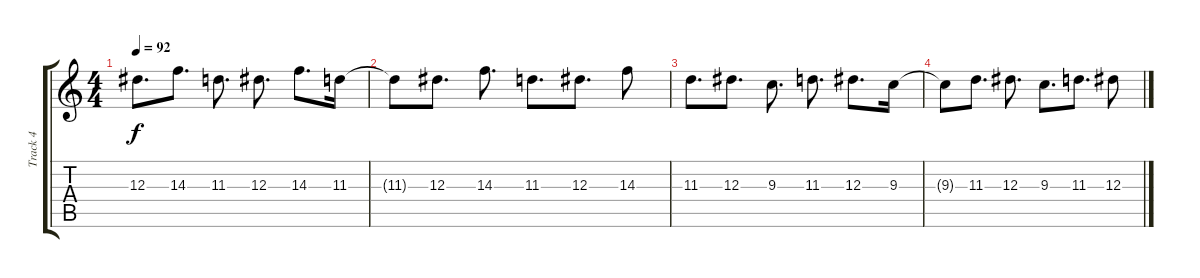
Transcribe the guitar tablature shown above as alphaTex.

\track ("Track 4" "Track 4") {instrument electricguitarjazz}
\staff {score tabs}
\tuning (C4 G3 Eb3 Bb2 F2 C2) {hide}
\ts (4 4)
\tempo 92
\clef g2
\ks c
12.3.8{d dy f} 14.3.8{d} 11.3.8{d} 12.3.8{d} 14.3.8{d} 11.3.16 |
11.3{t}.8 12.3.8{d} 14.3.8{d} 11.3.8{d} 12.3.8{d} 14.3.8 |
11.3.8{d} 12.3.8{d} 9.3.8{d} 11.3.8{d} 12.3.8{d} 9.3.16 |
9.3{t}.8 11.3.8{d} 12.3.8{d} 9.3.8{d} 11.3.8{d} 12.3.8
